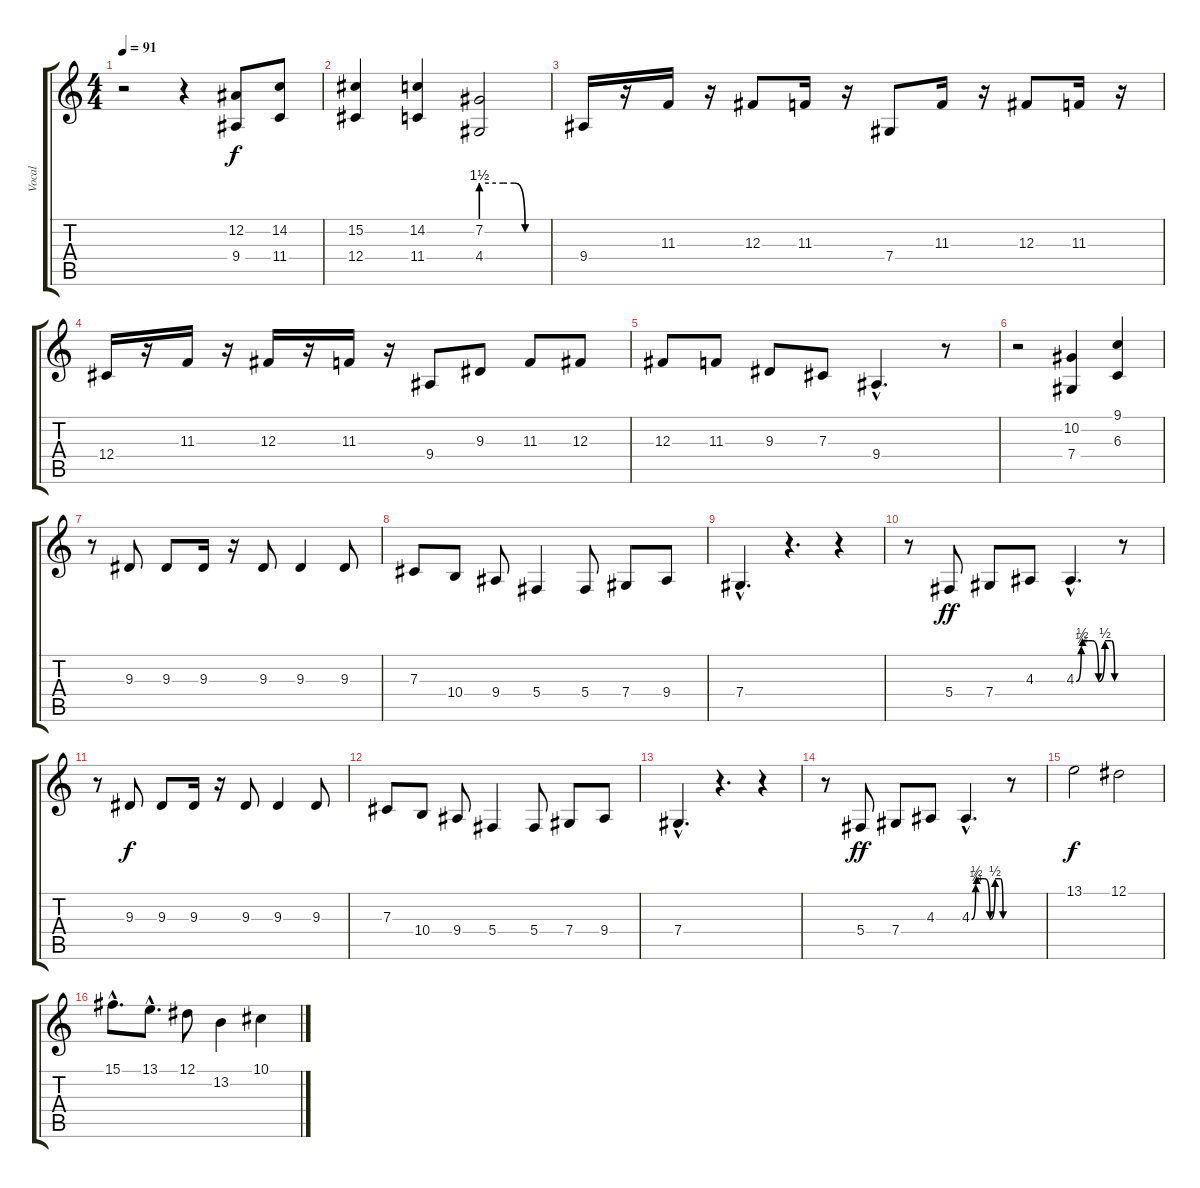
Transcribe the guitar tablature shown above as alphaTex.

\track ("Vocal" "Vocal") {instrument violin}
\staff {score tabs}
\tuning (Eb4 Bb3 Gb3 Db3 Ab2 Eb2) {hide}
\ts (4 4)
\tempo 91
\clef g2
\ks c
r.2{dy f} r.4 (12.2 9.4).8 (14.2 11.4).8 |
(15.2 12.4).4 (14.2 11.4).4 (7.2{be (custom 0 6 20 6 30 6 40 0 50 0 60 0)} 4.4{be (custom 0 6 20 6 30 6 40 0 50 0 60 0)}).2 |
9.4.16 r.16 11.3.16 r.16 12.3.8 11.3.16 r.16 7.4.8 11.3.16 r.16 12.3.8 11.3.16 r.16 |
12.4.16 r.16 11.3.16 r.16 12.3.16 r.16 11.3.16 r.16 9.4.8 9.3.8 11.3.8 12.3.8 |
12.3.8 11.3.8 9.3.8 7.3.8 9.4{hac}.4{d} r.8 |
r.2 (10.2 7.4).4 (9.1 6.3).4 |
r.8 9.3.8 9.3.8 9.3.16 r.16 9.3.8 9.3.4 9.3.8 |
7.3.8 10.4.8 9.4.8 5.4.4 5.4.8 7.4.8 9.4.8 |
7.4{hac}.4{d} r.4{d} r.4 |
r.8 5.4.8{dy ff} 7.4.8 4.3.8 4.3{be (custom 0 0 8 1 10 2 20 2 25 2 35 0 45 2 55 2 60 0) hac}.4{d} r.8 |
r.8 9.3.8{dy f} 9.3.8 9.3.16 r.16 9.3.8 9.3.4 9.3.8 |
7.3.8 10.4.8 9.4.8 5.4.4 5.4.8 7.4.8 9.4.8 |
7.4{hac}.4{d} r.4{d} r.4 |
r.8 5.4.8{dy ff} 7.4.8 4.3.8 4.3{be (custom 0 0 8 1 10 2 20 2 25 2 35 0 45 2 55 2 60 0) hac}.4{d} r.8 |
13.1.2{dy f} 12.1.2 |
15.1{hac}.8{d} 13.1{hac}.8{d} 12.1.8 13.2.4 10.1.4
